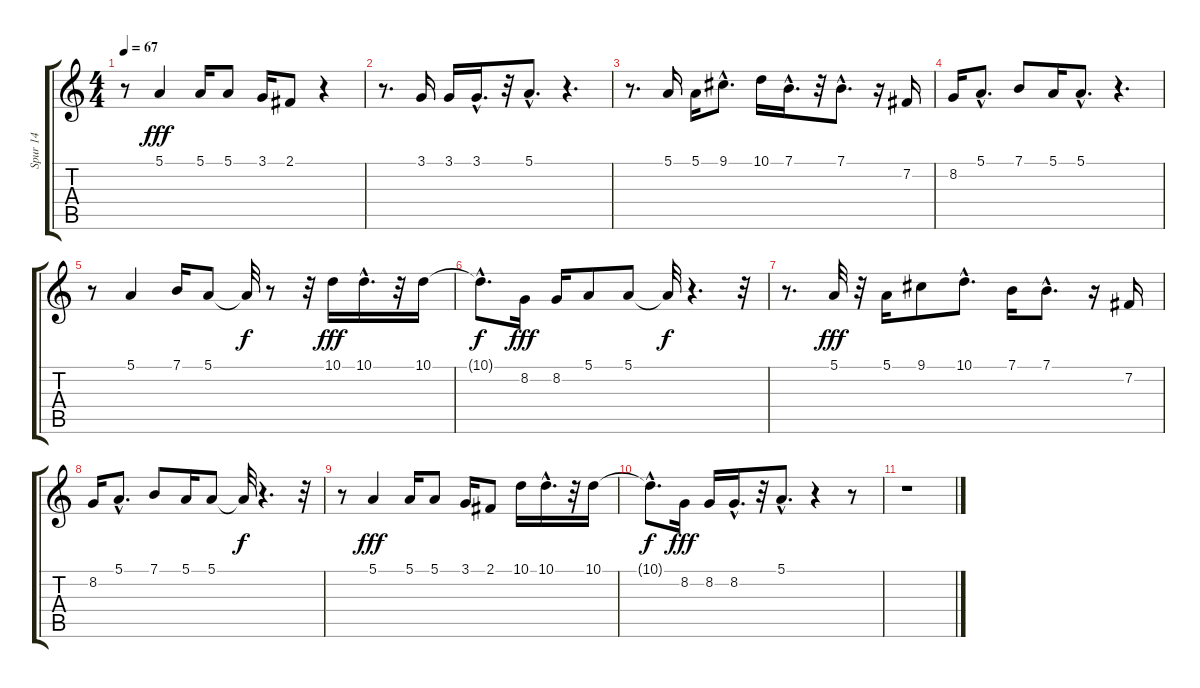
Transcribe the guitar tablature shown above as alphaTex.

\track ("Spur 14" "Spur 14") {instrument voiceoohs}
\staff {score tabs}
\tuning (E4 B3 G3 D3 A2 E2) {hide}
\ts (4 4)
\tempo 67
\clef g2
\ks c
r.8{dy f} 5.1.4{dy fff} 5.1.16 5.1.8 3.1.16 2.1.8 r.4 |
r.8{d} 3.1.16 3.1.16 3.1{hac}.16{d} r.32 5.1{hac}.8{d} r.4{d} |
r.8{d} 5.1.16 5.1.16 9.1{hac}.8{d} 10.1.16 7.1{hac}.16{d} r.32 7.1{hac}.8{d} r.16 7.2.16 |
8.2.16 5.1{hac}.8{d} 7.1.8 5.1.16 5.1{hac}.8{d} r.4{d} |
r.8 5.1.4 7.1.16 5.1.8 5.1{t}.32{dy f} r.8 r.32 10.1.16{dy fff} 10.1{hac}.16{d} r.32 10.1.16 |
10.1{hac t}.8{d dy f} 8.2.16{dy fff} 8.2.16 5.1.8 5.1.8 5.1{t}.32{dy f} r.4{d} r.32 |
r.8{d} 5.1.32{dy fff} r.32 5.1.16 9.1.8 10.1{hac}.8{d} 7.1.16 7.1{hac}.8{d} r.16 7.2.16 |
8.2.16 5.1{hac}.8{d} 7.1.8 5.1.16 5.1.8 5.1{t}.32{dy f} r.4{d} r.32 |
r.8 5.1.4{dy fff} 5.1.16 5.1.8 3.1.16 2.1.8 10.1.16 10.1{hac}.16{d} r.32 10.1.16 |
10.1{hac t}.8{d dy f} 8.2.16{dy fff} 8.2.16 8.2{hac}.16{d} r.32 5.1{hac}.8{d} r.4 r.8 |
r.1
